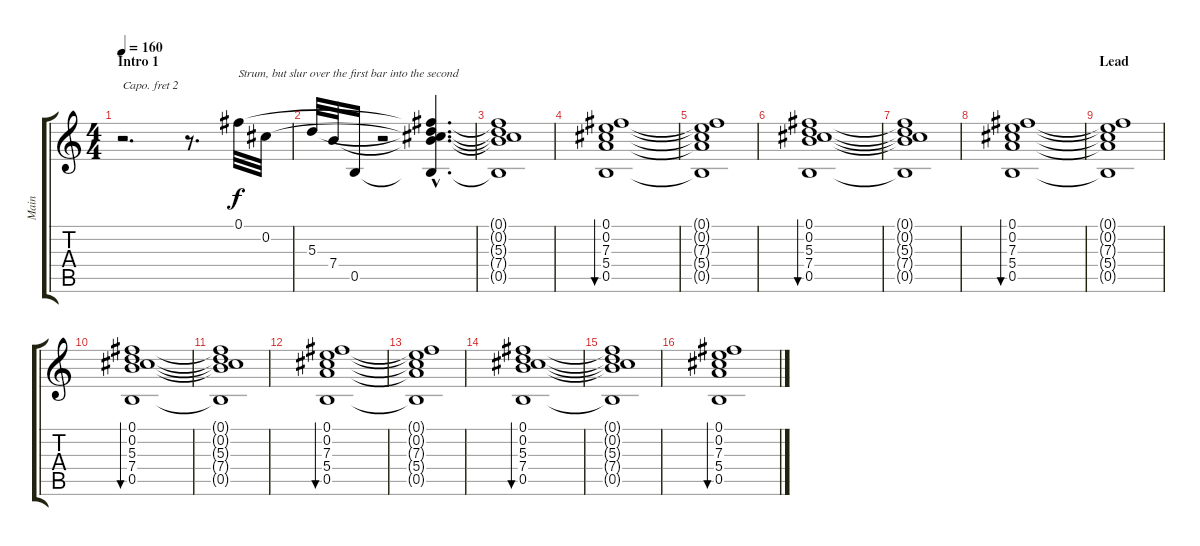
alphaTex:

\track ("Main" "Main") {instrument acousticguitarsteel}
\staff {score tabs}
\capo 2
\tuning (E4 B3 G3 D3 A2 E2) {hide}
\ts (4 4)
\section ("" "Intro 1")
\tempo 160
\tempo 100
\tempo 160
\clef g2
\ks c
r.2{d dy f instrument acousticguitarsteel} r.8{d} 0.1.32{txt "Strum, but slur over the first bar into the second"} 0.2.32 |
5.3.32 7.4.32 0.5.16 r.2 (0.1{hac t} 0.2{hac t} 5.3{hac t} 7.4{hac t} 0.5{hac t}).4{d} |
(0.1{t} 0.2{t} 5.3{t} 7.4{t} 0.5{t}).1 |
(0.1 0.2 7.3 5.4 0.5).1{bu 240} |
(0.1{t} 0.2{t} 7.3{t} 5.4{t} 0.5{t}).1 |
(0.1 0.2 5.3 7.4 0.5).1{bu 240} |
(0.1{t} 0.2{t} 5.3{t} 7.4{t} 0.5{t}).1 |
(0.1 0.2 7.3 5.4 0.5).1{bu 240} |
\section ("" "Lead")
(0.1{t} 0.2{t} 7.3{t} 5.4{t} 0.5{t}).1 |
(0.1 0.2 5.3 7.4 0.5).1{bu 240} |
(0.1{t} 0.2{t} 5.3{t} 7.4{t} 0.5{t}).1 |
(0.1 0.2 7.3 5.4 0.5).1{bu 240} |
(0.1{t} 0.2{t} 7.3{t} 5.4{t} 0.5{t}).1 |
(0.1 0.2 5.3 7.4 0.5).1{bu 240} |
(0.1{t} 0.2{t} 5.3{t} 7.4{t} 0.5{t}).1 |
(0.1 0.2 7.3 5.4 0.5).1{bu 240}
